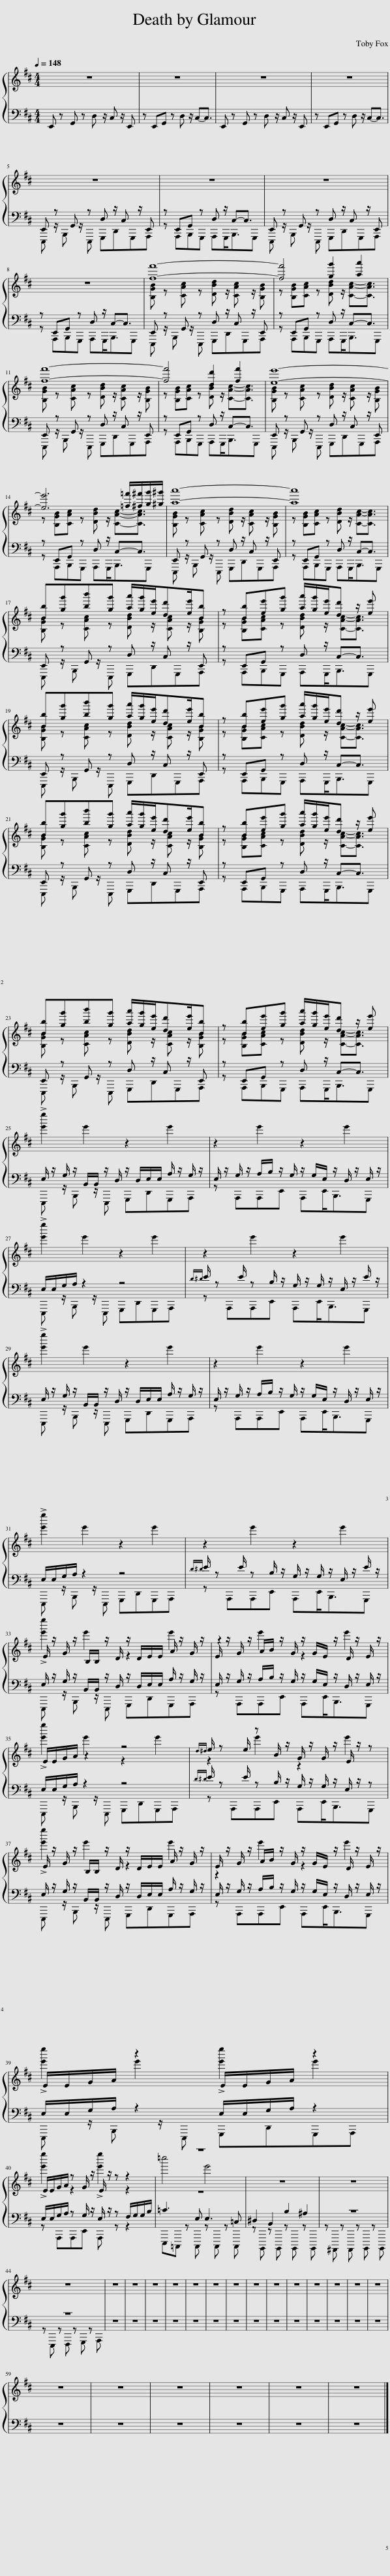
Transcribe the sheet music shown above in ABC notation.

X:1
%%score { ( 1 4 ) | ( 2 3 ) }
L:1/8
Q:1/4=148
M:4/4
I:linebreak $
K:D
V:1 treble
V:4 treble
V:2 bass
V:3 bass
V:1
 z8 | z8 | z8 | z8 |$ z8 | %5
 z8 | z8 |$ z8 | [ff']8- | [ff']4 [gg']2 [aa']2 |$ %10
 [ff']8- | [ff']4 [dd']2 [ff']2 | [ee']8- |$ [ee']6 [=f=f']/[^f^f']/[gg']/[^g^g']/ | [aa']8- | %15
 [aa']8 |$ [Bb][gg'][bb'][gg'] [aa']/[gg']/[ee']/[dd'][ee']/[Bb] | z [Bb][ee'][gg'] [aa']/[gg']/[ee']/[dd'] z/ [ee'] |$ [Bb][gg'][bb'][gg'] [aa']/[gg']/[ee']/[dd'][ee']/[Bb] | z [Bb][ee'][gg'] [aa']/[gg']/[ee']/[dd'] z/ [ee'] |$ %20
 [Bb][gg'][bb'][gg'] [aa']/[gg']/[ee']/[dd'][ee']/[Bb] | z [Bb][ee'][gg'] [aa']/[gg']/[ee']/[dd'] z/ [ee'] |$ [Bb][gg'][bb'][gg'] [aa']/[gg']/[ee']/[dd'][ee']/[Bb] | z [Bb][ee'][gg'] [aa']/[gg']/[ee']/[dd'] z/ [ee'] |$ !>![e'e'']2 e'2 z2 e'2 | %25
 z2 e'2 z2 e'2 |$ !>![e'e'']2 e'2 z2 e'2 | z2 e'2 z2 e'2 |$ !>![e'e'']2 e'2 z2 e'2 | z2 e'2 z2 e'2 |$ %30
 !>![e'e'']2 e'2 z2 e'2 | z2 e'2 z2 e'2 |$ E/ z/ G/ z/ B,/B,/ z/ D/ z/ D/E/E/ A/ z/ G/ z/ | E/ z/ G/ z/ A/B/ z/ G/ z/ G/E/ z/ D/ z/ E/ z/ |$ E/E/G/A/ z2 z4 | %35
{d^d} e/ z e/ z B/ z/ G/ z/ G/ z/ E/ z/ z |$ E/ z/ G/ z/ B,/B,/ z/ D/ z/ D/E/E/ A/ z/ G/ z/ | E/ z/ G/ z/ A/B/ z/ G/ z/ G/E/ z/ D/ z/ E/ z/ |$ E/E/G/A/ z2 E/E/G/A/ z2 |$ E/E/G/A/ z G/ z/ E/ z/ z z2 | %40
 z8 | z8 | z8 |$ z8 | z8 | %45
 z8 | z8 | z8 | z8 | z8 | %50
 z8 | z8 | z8 | z8 | z8 | %55
 z8 | z8 | z8 |$ z8 | z8 | %60
 z8 | z8 | z8 | z8 |] %64
V:2
 E,, z G,, z D, z/ C, z/ E,, | z E,,G,, z D, z/ C,-C,3/2 | E,, z G,, z D, z/ C, z/ E,, | z E,,G,, z D, z/ C,-C,3/2 |$ E,, z G,, z D, z/ C, z/ E,, | %5
 z E,,G,, z D, z/ C,-C,3/2 | E,, z G,, z D, z/ C, z/ E,, |$ z E,,G,, z D, z/ C,-C,3/2 | E,, z G,, z D, z/ C, z/ E,, | z E,,G,, z D, z/ C,-C,3/2 |$ %10
 E,, z G,, z D, z/ C, z/ E,, | z E,,G,, z D, z/ C,-C,3/2 | E,, z G,, z D, z/ C, z/ E,, |$ z E,,G,, z D, z/ C,-C,3/2 | E,, z G,, z D, z/ C, z/ E,, | %15
 z E,,G,, z D, z/ C,-C,3/2 |$ E,, z G,, z D, z/ C, z/ E,, | z E,,G,, z D, z/ C,-C,3/2 |$ E,, z G,, z D, z/ C, z/ E,, | z E,,G,, z D, z/ C,-C,3/2 |$ %20
 E,, z G,, z D, z/ C, z/ E,, | z E,,G,, z D, z/ C,-C,3/2 |$ E,, z G,, z D, z/ C, z/ E,, | z E,,G,, z D, z/ C,-C,3/2 |$ E,/ z/ G,/ z/ B,,/B,,/ z/ D,/ z/ D,/E,/E,/ A,/ z/ G,/ z/ | %25
 E,/ z/ G,/ z/ A,/B,/ z/ G,/ z/ G,/E,/ z/ D,/ z/ E,/ z/ |$ E,/E,/G,/A,/ z2 z4 |{D^D} E/ z E/ z B,/ z/ G,/ z/ G,/ z/ E,/ z/ E/ z/ |$ E,/ z/ G,/ z/ B,,/B,,/ z/ D,/ z/ D,/E,/E,/ A,/ z/ G,/ z/ | E,/ z/ G,/ z/ A,/B,/ z/ G,/ z/ G,/E,/ z/ D,/ z/ E,/ z/ |$ %30
 E,/E,/G,/A,/ z2 z4 |{D^D} E/ z E/ z B,/ z/ G,/ z/ G,/ z/ E,/ z/ E/ z/ |$ E,/ z/ G,/ z/ B,,/B,,/ z/ D,/ z/ D,/E,/E,/ A,/ z/ G,/ z/ | E,/ z/ G,/ z/ A,/B,/ z/ G,/ z/ G,/E,/ z/ D,/ z/ E,/ z/ |$ E,/E,/G,/A,/ z2 z4 | %35
{D^D} E/ z E/ z B,/ z/ G,/ z/ G,/ z/ E,/ z/ z |$ E,/ z/ G,/ z/ B,,/B,,/ z/ D,/ z/ D,/E,/E,/ A,/ z/ G,/ z/ | E,/ z/ G,/ z/ A,/B,/ z/ G,/ z/ G,/E,/ z/ D,/ z/ E,/ z/ |$ E,/E,/G,/A,/ z2 E,/E,/G,/A,/ z2 |$ E,/E,/G,/A,/ z G,/ z/ E,/ z/ z F,/G,/G,/B,/ | %40
 =C3 E, E,3 =C, | ^D,2 B,,2 B,2 ^A,2 | z8 |$ z8 | z8 | %45
 z8 | z8 | z8 | z8 | z8 | %50
 z8 | z8 | z8 | z8 | z8 | %55
 z8 | z8 | z8 |$ z8 | z8 | %60
 z8 | z8 | z8 | z8 |] %64
V:3
 x8 | x8 | x8 | x8 |$ E,,, z/ B,,, z/ E,,, G,,,D,,G,,,A,,, | %5
 z A,,,B,,,G,,, A,,,G,,,<B,,,G,,, | E,,, z/ B,,, z/ E,,, G,,,D,,G,,,A,,, |$ z A,,,B,,,G,,, A,,,G,,,<B,,,G,,, | E,,, z/ B,,, z/ E,,, G,,,D,,G,,,A,,, | z A,,,B,,,G,,, A,,,G,,,<B,,,G,,, |$ %10
 E,,, z/ B,,, z/ E,,, G,,,D,,G,,,A,,, | z A,,,B,,,G,,, A,,,G,,,<B,,,G,,, | E,,, z/ B,,, z/ E,,, G,,,D,,G,,,A,,, |$ z A,,,B,,,G,,, A,,,G,,,<B,,,G,,, | E,,, z/ B,,, z/ E,,, G,,,D,,G,,,A,,, | %15
 z A,,,B,,,G,,, A,,,G,,,<B,,,G,,, |$ E,,, z/ B,,, z/ E,,, G,,,D,,G,,,A,,, | z A,,,B,,,G,,, A,,,G,,,<B,,,G,,, |$ E,,, z/ B,,, z/ E,,, G,,,D,,G,,,A,,, | z A,,,B,,,G,,, A,,,G,,,<B,,,G,,, |$ %20
 E,,, z/ B,,, z/ E,,, G,,,D,,G,,,A,,, | z A,,,B,,,G,,, A,,,G,,,<B,,,G,,, |$ E,,, z/ B,,, z/ E,,, G,,,D,,G,,,A,,, | z A,,,B,,,G,,, A,,,G,,,<B,,,G,,, |$ E,,, z/ B,,, z/ E,,, G,,,D,,G,,,A,,, | %25
 z A,,,A,,,E,, A,,,E,,<B,,,G,,, |$ E,,, z/ B,,, z/ E,,, G,,,D,,G,,,A,,, | z A,,,A,,,E,, A,,,E,,<B,,,G,,, |$ E,,, z/ B,,, z/ E,,, G,,,D,,G,,,A,,, | z A,,,A,,,E,, A,,,E,,<B,,,G,,, |$ %30
 E,,, z/ B,,, z/ E,,, G,,,D,,G,,,A,,, | z A,,,A,,,E,, A,,,E,,<B,,,G,,, |$ E,,, z/ B,,, z/ E,,, G,,,D,,G,,,A,,, | z A,,,A,,,E,, A,,,E,,<B,,,G,,, |$ E,,, z/ B,,, z/ E,,, G,,,D,,G,,,A,,, | %35
 z A,,,A,,,E,, A,,,E,,<B,,,G,,, |$ E,,, z/ B,,, z/ E,,, G,,,D,,G,,,A,,, | z A,,,A,,,E,, A,,,E,,<B,,,G,,, |$ E,,, z/ B,,, z/ E,,, G,,,D,,G,,,A,,, |$ z A,,,A,,,E,, A,,, z z2 | %40
 E,,,=C,,, z C,,, z C,,, z C,,, | z B,,,, z B,,,, z B,,,, z B,,,, | z ^A,,,, z A,,,, z B,,,, z B,,,, |$ z E,,, z F,,, z G,,, z A,,, | x8 | %45
 x8 | x8 | x8 | x8 | x8 | %50
 x8 | x8 | x8 | x8 | x8 | %55
 x8 | x8 | x8 |$ x8 | x8 | %60
 x8 | x8 | x8 | x8 |] %64
V:4
 x8 | x8 | x8 | x8 |$ x8 | %5
 x8 | x8 |$ x8 | [B,GB] z [CAc] z [DBd] z/ [CAc] z/ [B,GB] | z [B,GB][CAc] z [DBd] z/ [CAc]-[CAc]3/2 |$ %10
 [B,GB] z [CAc] z [DBd] z/ [CAc] z/ [B,GB] | z [B,GB][CAc] z [DBd] z/ [CAc]-[CAc]3/2 | [B,GB] z [CAc] z [DBd] z/ [CAc] z/ [B,GB] |$ z [B,GB][CAc] z [DBd] z/ [CAc]-[CAc]3/2 | [B,GB] z [CAc] z [DBd] z/ [CAc] z/ [B,GB] | %15
 z [B,GB][CAc] z [DBd] z/ [CAc]-[CAc]3/2 |$ [B,GB] z [CAc] z [DBd] z/ [CAc] z/ [B,GB] | z [B,GB][CAc] z [DBd] z/ [CAc]-[CAc]3/2 |$ [B,GB] z [CAc] z [DBd] z/ [CAc] z/ [B,GB] | z [B,GB][CAc] z [DBd] z/ [CAc]-[CAc]3/2 |$ %20
 [B,GB] z [CAc] z [DBd] z/ [CAc] z/ [B,GB] | z [B,GB][CAc] z [DBd] z/ [CAc]-[CAc]3/2 |$ [B,GB] z [CAc] z [DBd] z/ [CAc] z/ [B,GB] | z [B,GB][CAc] z [DBd] z/ [CAc]-[CAc]3/2 |$ x8 | %25
 x8 |$ x8 | x8 |$ x8 | x8 |$ %30
 x8 | x8 |$ !>![e'e'']2 e'2 z2 e'2 | z2 e'2 z2 e'2 |$ !>![e'e'']2 e'2 z2 e'2 | %35
 z2 e'2 z2 e'2 |$ !>![e'e'']2 e'2 z2 e'2 | z2 e'2 z2 e'2 |$ !>![e'e'']2 e'2 !>![e'e'']2 e'2 |$ !>![e'e'']2 z2 !>![e'e'']2 z2 | %40
 =c''4 e'4 | x8 | x8 |$ x8 | x8 | %45
 x8 | x8 | x8 | x8 | x8 | %50
 x8 | x8 | x8 | x8 | x8 | %55
 x8 | x8 | x8 |$ x8 | x8 | %60
 x8 | x8 | x8 | x8 |] %64
